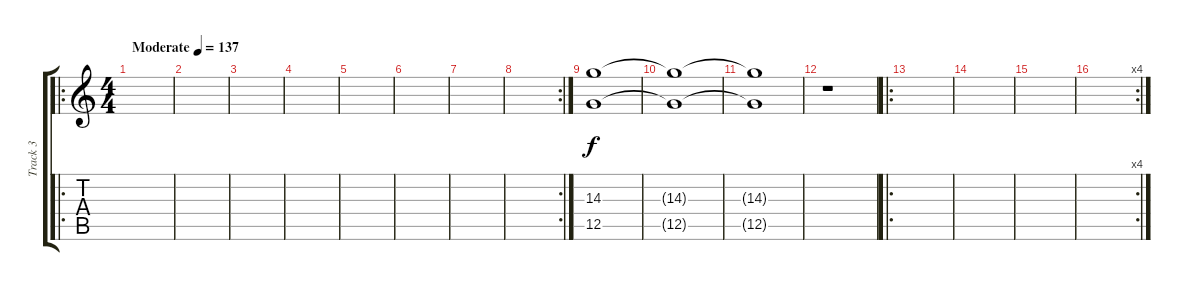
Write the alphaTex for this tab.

\track ("Track 3" "Track 3") {instrument electricguitarclean}
\staff {score tabs}
\tuning (D4 A3 F3 C3 G2 C2) {hide}
\ro
\ts (4 4)
\tempo (137 "Moderate")
\clef g2
\ks c
|
|
|
|
|
|
|
\rc 2
|
(14.3 12.5).1 |
(14.3{t} 12.5{t}).1 |
(14.3{t} 12.5{t}).1 |
r.1 |
\ro
|
|
|
\rc 4
